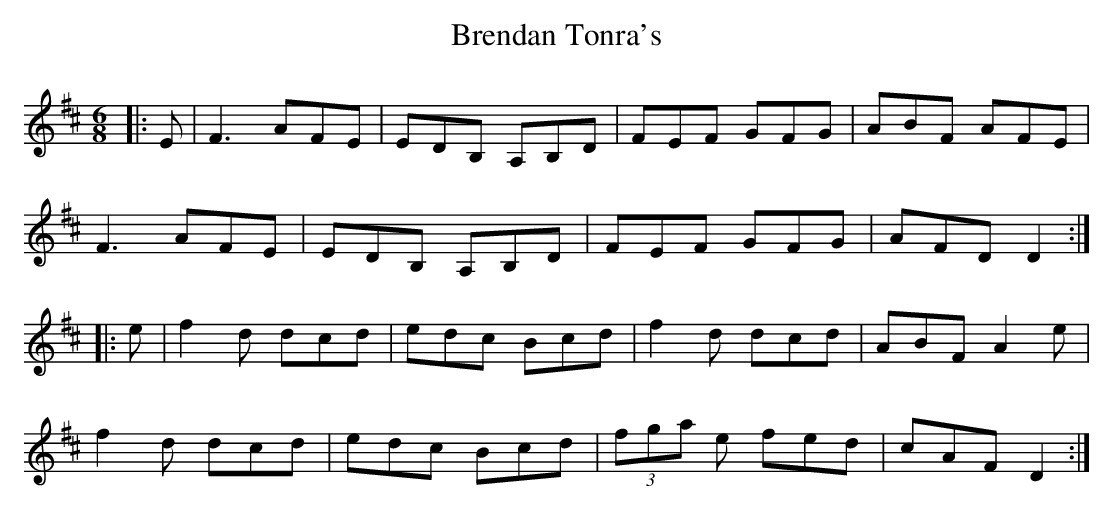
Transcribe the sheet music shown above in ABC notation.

X:1
T: Brendan Tonra's
M: 6/8
L: 1/8
K: Dmaj
|:E|F3 AFE|EDB, A,B,D|FEF GFG|ABF AFE|
F3 AFE|EDB, A,B,D|FEF GFG|AFD D2:|
|:e|f2 d dcd|edc Bcd|f2d dcd|ABF A2e|
f2d dcd|edc Bcd|(3fga e fed|cAF D2:|
